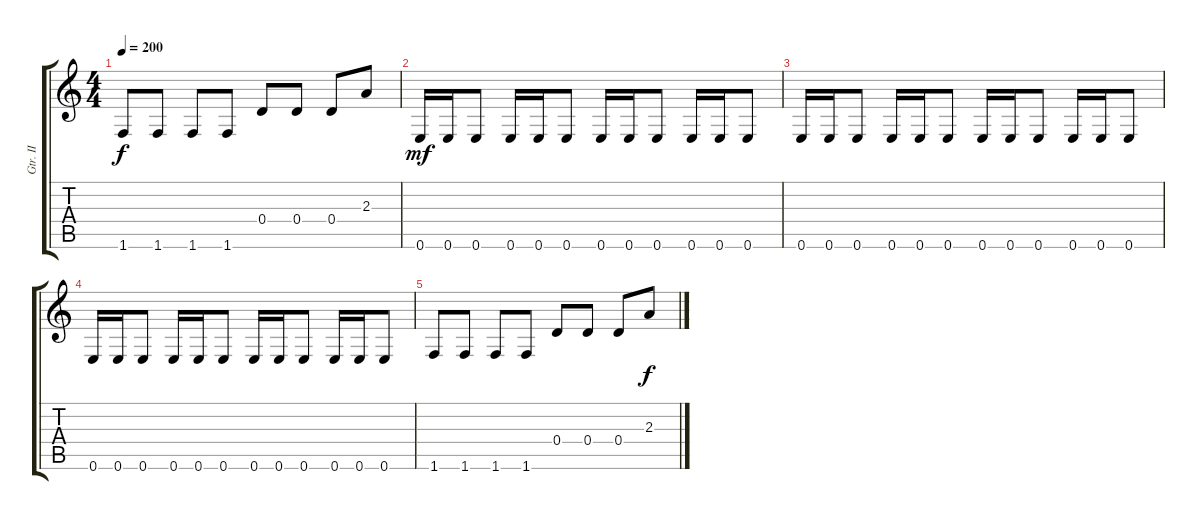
\track ("Gtr. II" "Gtr. II") {instrument distortionguitar}
\staff {score tabs}
\tuning (E4 B3 G3 D3 A2 E2) {hide}
\ts (4 4)
\tempo 200
\clef g2
\ks c
1.6.8{dy f volume 5} 1.6.8 1.6.8{volume 4} 1.6.8 0.4.8 0.4.8 0.4.8 2.3.8 |
0.6.16{dy mf volume 4} 0.6.16 0.6.8 0.6.16{volume 3} 0.6.16 0.6.8 0.6.16 0.6.16 0.6.8 0.6.16 0.6.16 0.6.8 |
0.6.16{volume 3} 0.6.16 0.6.8 0.6.16{volume 2} 0.6.16 0.6.8 0.6.16 0.6.16 0.6.8 0.6.16 0.6.16 0.6.8 |
0.6.16{volume 2} 0.6.16 0.6.8 0.6.16{volume 1} 0.6.16 0.6.8 0.6.16 0.6.16 0.6.8 0.6.16 0.6.16 0.6.8 |
1.6.8{volume 1} 1.6.8 1.6.8{volume 0} 1.6.8 0.4.8 0.4.8 0.4.8 2.3.8{dy f}
